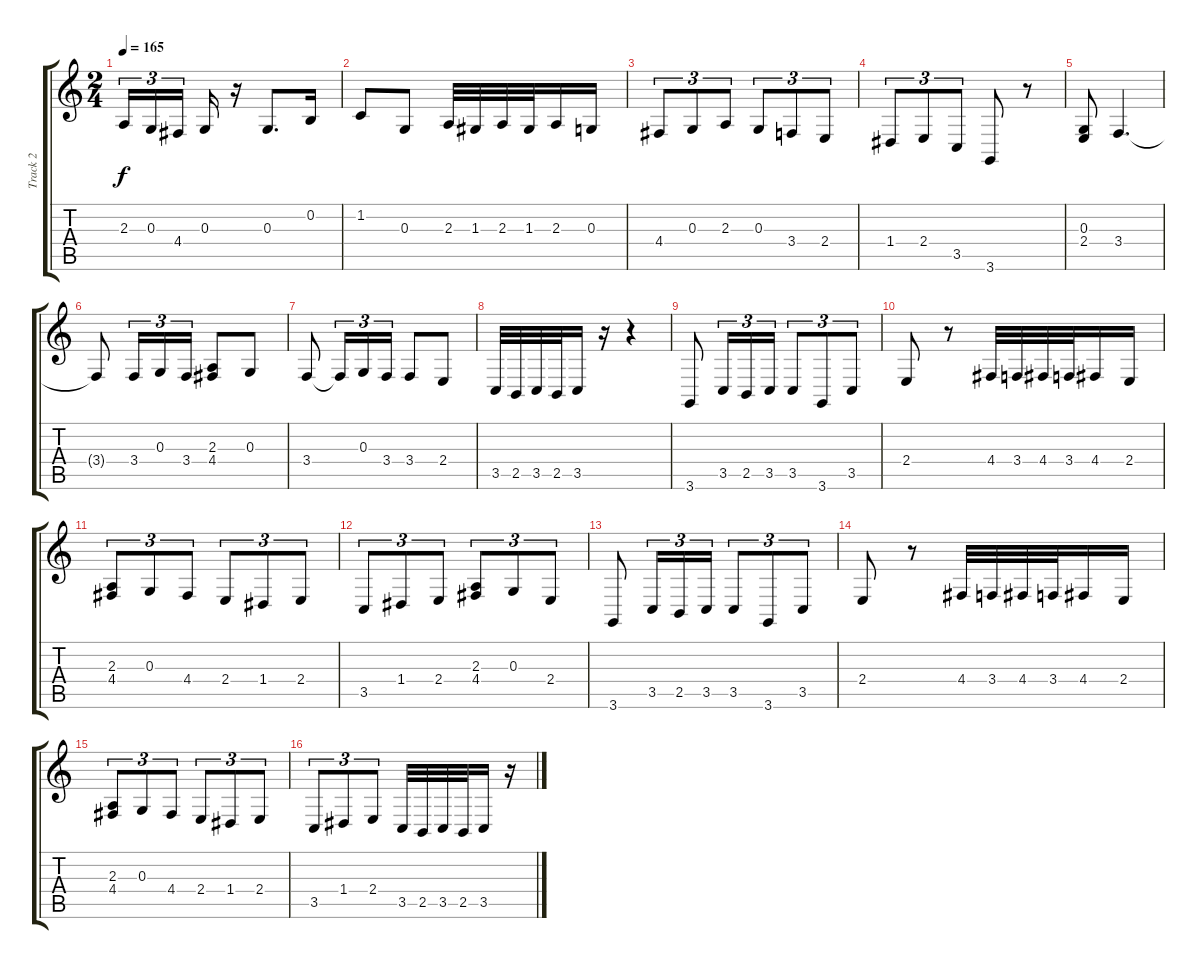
\track ("Track 2" "Track 2") {instrument tangoaccordion}
\staff {score tabs}
\tuning (E4 B3 G3 D3 A2 E2) {hide}
\ts (2 4)
\tempo 165
\clef g2
\ks c
2.3.16{tu (3 2) dy f} 0.3.16{tu (3 2)} 4.4.16{tu (3 2) beam splitsecondary} 0.3.16 r.16 0.3.8{d} 0.2.16 |
1.2.8 0.3.8 2.3.32 1.3.32 2.3.32 1.3.32 2.3.16 0.3.16 |
4.4.8{tu (3 2)} 0.3.8{tu (3 2)} 2.3.8{tu (3 2)} 0.3.8{tu (3 2)} 3.4.8{tu (3 2)} 2.4.8{tu (3 2)} |
1.4.8{tu (3 2)} 2.4.8{tu (3 2)} 3.5.8{tu (3 2)} 3.6.8 r.8 |
(0.3 2.4).8 3.4.4{d} |
3.4{t}.8 3.4.16{tu (3 2)} 0.3.16{tu (3 2)} 3.4.16{tu (3 2)} (2.3 4.4).8 0.3.8 |
3.4.8 3.4{t}.16{tu (3 2)} 0.3.16{tu (3 2)} 3.4.16{tu (3 2)} 3.4.8 2.4.8 |
3.5.32 2.5.32 3.5.32 2.5.32 3.5.16 r.16 r.4 |
3.6.8 3.5.16{tu (3 2)} 2.5.16{tu (3 2)} 3.5.16{tu (3 2)} 3.5.8{tu (3 2)} 3.6.8{tu (3 2)} 3.5.8{tu (3 2)} |
2.4.8 r.8 4.4.32 3.4.32 4.4.32 3.4.32 4.4.16 2.4.16 |
(2.3 4.4).8{tu (3 2)} 0.3.8{tu (3 2)} 4.4.8{tu (3 2)} 2.4.8{tu (3 2)} 1.4.8{tu (3 2)} 2.4.8{tu (3 2)} |
3.5.8{tu (3 2)} 1.4.8{tu (3 2)} 2.4.8{tu (3 2)} (2.3 4.4).8{tu (3 2)} 0.3.8{tu (3 2)} 2.4.8{tu (3 2)} |
3.6.8 3.5.16{tu (3 2)} 2.5.16{tu (3 2)} 3.5.16{tu (3 2)} 3.5.8{tu (3 2)} 3.6.8{tu (3 2)} 3.5.8{tu (3 2)} |
2.4.8 r.8 4.4.32 3.4.32 4.4.32 3.4.32 4.4.16 2.4.16 |
(2.3 4.4).8{tu (3 2)} 0.3.8{tu (3 2)} 4.4.8{tu (3 2)} 2.4.8{tu (3 2)} 1.4.8{tu (3 2)} 2.4.8{tu (3 2)} |
3.5.8{tu (3 2)} 1.4.8{tu (3 2)} 2.4.8{tu (3 2)} 3.5.32 2.5.32 3.5.32 2.5.32 3.5.16 r.16
